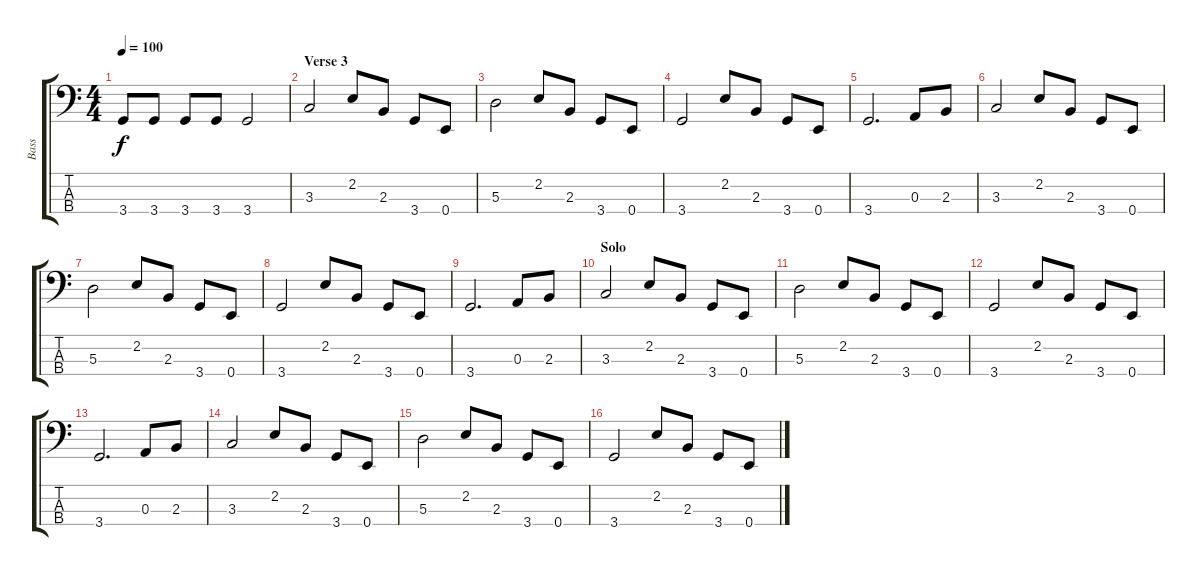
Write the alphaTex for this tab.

\track ("Bass" "Bass") {instrument electricbassfinger}
\staff {score tabs}
\tuning (G2 D2 A1 E1) {hide}
\ts (4 4)
\tempo 100
\clef f4
\ks c
3.4.8{dy f} 3.4.8 3.4.8 3.4.8 3.4.2 |
\section ("" "Verse 3")
3.3.2 2.2.8 2.3.8 3.4.8 0.4.8 |
5.3.2 2.2.8 2.3.8 3.4.8 0.4.8 |
3.4.2 2.2.8 2.3.8 3.4.8 0.4.8 |
3.4.2{d} 0.3.8 2.3.8 |
3.3.2 2.2.8 2.3.8 3.4.8 0.4.8 |
5.3.2 2.2.8 2.3.8 3.4.8 0.4.8 |
3.4.2 2.2.8 2.3.8 3.4.8 0.4.8 |
3.4.2{d} 0.3.8 2.3.8 |
\section ("" "Solo")
3.3.2 2.2.8 2.3.8 3.4.8 0.4.8 |
5.3.2 2.2.8 2.3.8 3.4.8 0.4.8 |
3.4.2 2.2.8 2.3.8 3.4.8 0.4.8 |
3.4.2{d} 0.3.8 2.3.8 |
3.3.2 2.2.8 2.3.8 3.4.8 0.4.8 |
5.3.2 2.2.8 2.3.8 3.4.8 0.4.8 |
3.4.2 2.2.8 2.3.8 3.4.8 0.4.8
